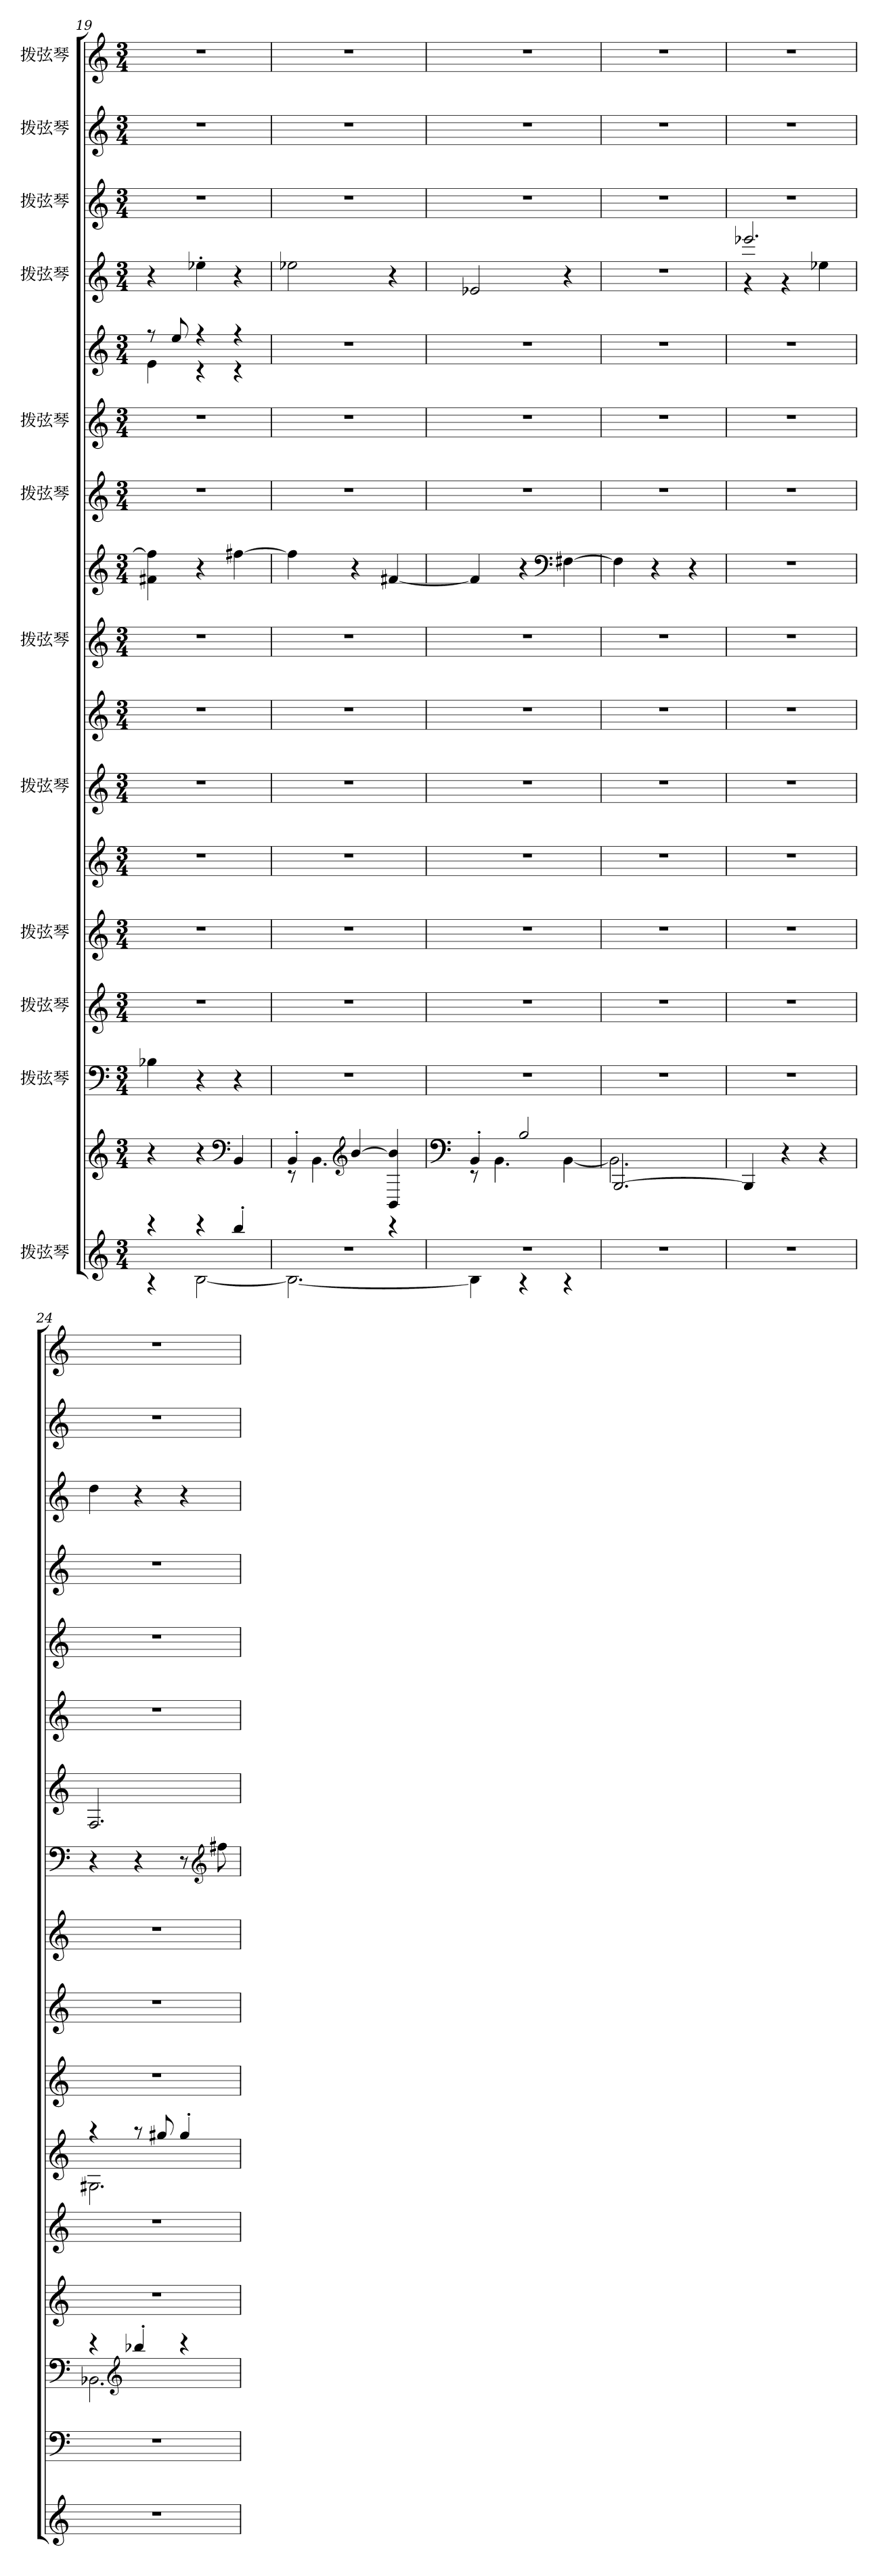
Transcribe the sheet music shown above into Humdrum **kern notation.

**kern	**kern	**kern	**kern	**kern	**kern	**kern	**kern	**kern	**kern	**kern	**kern	**kern	**kern	**kern	**kern	**kern
*part12	*part12	*part11	*part10	*part9	*part9	*part8	*part8	*part7	*part7	*part6	*part5	*part5	*part4	*part3	*part2	*part1
*staff17	*staff16	*staff15	*staff14	*staff13	*staff12	*staff11	*staff10	*staff9	*staff8	*staff7	*staff6	*staff5	*staff4	*staff3	*staff2	*staff1
*I"拨弦琴	*	*I"拨弦琴	*I"拨弦琴	*I"拨弦琴	*	*I"拨弦琴	*	*I"拨弦琴	*	*I"拨弦琴	*I"拨弦琴	*	*I"拨弦琴	*I"拨弦琴	*I"拨弦琴	*I"拨弦琴
*clefG2	*clefG2	*clefF4	*clefG2	*clefG2	*clefG2	*clefG2	*clefG2	*clefG2	*clefG2	*clefG2	*clefG2	*clefG2	*clefG2	*clefG2	*clefG2	*clefG2
*k[]	*k[]	*k[]	*k[]	*k[]	*k[]	*k[]	*k[]	*k[]	*k[]	*k[]	*k[]	*k[]	*k[]	*k[]	*k[]	*k[]
*M3/4	*M3/4	*M3/4	*M3/4	*M3/4	*M3/4	*M3/4	*M3/4	*M3/4	*M3/4	*M3/4	*M3/4	*M3/4	*M3/4	*M3/4	*M3/4	*M3/4
=19	=19	=19	=19	=19	=19	=19	=19	=19	=19	=19	=19	=19	=19	=19	=19	=19
*^	*	*	*	*	*	*	*	*	*	*	*	*^	*	*	*	*
4r	4r	4r	4B-X\	2.r	2.r	2.r	2.r	2.r	2.r	4f#X\ 4ff#\]	2.r	2.r	8r	4e\	4r	2.r	2.r	2.r
.	.	.	.	.	.	.	.	.	.	.	.	.	8ee/	.	.	.	.	.
4r	[2B\	4r	4r	.	.	.	.	.	.	4r	.	.	4r	4r	4ee-X'\	.	.	.
*	*	*clefF4	*	*	*	*	*	*	*	*	*	*	*	*	*	*	*	*
4bb'/	.	4BB/	4r	.	.	.	.	.	.	[4ff#X\	.	.	4r	4r	4r	.	.	.
*	*	*	*	*	*	*	*	*	*	*	*	*	*v	*v	*	*	*	*
!!LO:PB:g=z
=20	=20	=20	=20	=20	=20	=20	=20	=20	=20	=20	=20	=20	=20	=20	=20	=20	=20
*	*	*^	*	*	*	*	*	*	*	*	*	*	*	*	*	*	*
2.r	2.B\_	4BB'/	8r	2.r	2.r	2.r	2.r	2.r	2.r	2.r	4ff#\]	2.r	2.r	2.r	2ee-X\	2.r	2.r	2.r
.	.	.	4.BB\	.	.	.	.	.	.	.	.	.	.	.	.	.	.	.
*	*	*clefG2	*	*	*	*	*	*	*	*	*	*	*	*	*	*	*	*
.	.	[4b/	.	.	.	.	.	.	.	.	4r	.	.	.	.	.	.	.
.	.	4BB/ 4b/]	4r	.	.	.	.	.	.	.	[4f#X/	.	.	.	4r	.	.	.
=21	=21	=21	=21	=21	=21	=21	=21	=21	=21	=21	=21	=21	=21	=21	=21	=21	=21	=21
*	*	*clefF4	*	*	*	*	*	*	*	*	*	*	*	*	*	*	*	*
2.r	4B\]	4BB'/	8r	2.r	2.r	2.r	2.r	2.r	2.r	2.r	4f#/]	2.r	2.r	2.r	2e-X/	2.r	2.r	2.r
.	.	.	4.BB\	.	.	.	.	.	.	.	.	.	.	.	.	.	.	.
.	4r	2B/	.	.	.	.	.	.	.	.	4r	.	.	.	.	.	.	.
*	*	*	*	*	*	*	*	*	*	*	*clefF4	*	*	*	*	*	*	*
.	4r	.	[4BB\	.	.	.	.	.	.	.	[4F#X\	.	.	.	4r	.	.	.
*v	*v	*	*	*	*	*	*	*	*	*	*	*	*	*	*	*	*	*
=22	=22	=22	=22	=22	=22	=22	=22	=22	=22	=22	=22	=22	=22	=22	=22	=22	=22
2.r	[2.BBB/	2.BB\]	2.r	2.r	2.r	2.r	2.r	2.r	2.r	4F#\]	2.r	2.r	2.r	2.r	2.r	2.r	2.r
.	.	.	.	.	.	.	.	.	.	4r	.	.	.	.	.	.	.
.	.	.	.	.	.	.	.	.	.	4r	.	.	.	.	.	.	.
*	*v	*v	*	*	*	*	*	*	*	*	*	*	*	*	*	*	*
=23	=23	=23	=23	=23	=23	=23	=23	=23	=23	=23	=23	=23	=23	=23	=23	=23
*	*	*	*	*	*	*	*	*	*	*	*	*	*^	*	*	*
2.r	4BBB/]	2.r	2.r	2.r	2.r	2.r	2.r	2.r	2.r	2.r	2.r	2.r	2.eee-X/	4r	2.r	2.r	2.r
.	4r	.	.	.	.	.	.	.	.	.	.	.	.	4r	.	.	.
.	4r	.	.	.	.	.	.	.	.	.	.	.	.	4ee-X\	.	.	.
*	*	*	*	*	*	*	*	*	*	*	*	*	*v	*v	*	*	*
=24	=24	=24	=24	=24	=24	=24	=24	=24	=24	=24	=24	=24	=24	=24	=24	=24
*	*	*^	*	*	*^	*	*	*	*	*	*	*	*	*	*	*
2.r	2.r	4r	2.BB-X\	2.r	2.r	4r	2.G#X\	2.r	2.r	2.r	4r	2.F/	2.r	2.r	2.r	4dd\	2.r	2.r
*	*	*clefG2	*	*	*	*	*	*	*	*	*	*	*	*	*	*	*	*
.	.	4bb-X'/	.	.	.	8r	.	.	.	.	4r	.	.	.	.	4r	.	.
.	.	.	.	.	.	8gg#X/	.	.	.	.	.	.	.	.	.	.	.	.
.	.	4r	.	.	.	4gg#'/	.	.	.	.	8r	.	.	.	.	4r	.	.
*	*	*	*	*	*	*	*	*	*	*	*clefG2	*	*	*	*	*	*	*
.	.	.	.	.	.	.	.	.	.	.	8ff#X\	.	.	.	.	.	.	.
*	*	*v	*v	*	*	*v	*v	*	*	*	*	*	*	*	*	*	*	*
=	=	=	=	=	=	=	=	=	=	=	=	=	=	=	=	=
*-	*-	*-	*-	*-	*-	*-	*-	*-	*-	*-	*-	*-	*-	*-	*-	*-
